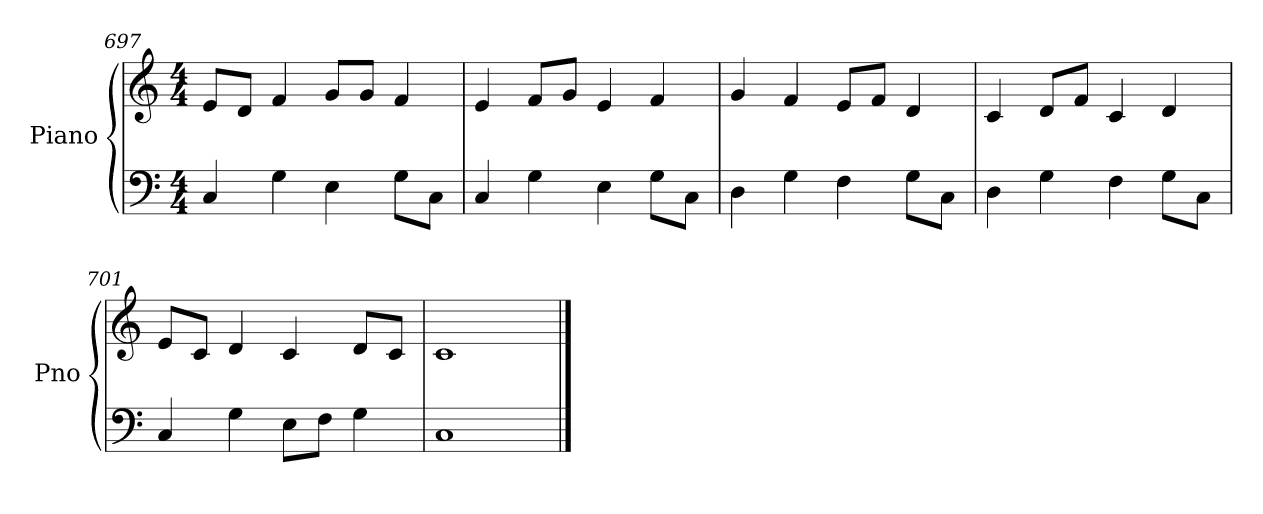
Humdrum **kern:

**kern	**kern
*part1	*part1
*staff2	*staff1
*I"Piano	*
*I'Pno	*
!!LO:LB:g=z
*clefF4	*clefG2
*k[]	*k[]
*M4/4	*M4/4
=697	=697
4C/	8e/L
.	8d/J
4G\	4f/
4E\	8g/L
.	8g/J
8G\L	4f/
8C\J	.
=698	=698
4C/	4e/
4G\	8f/L
.	8g/J
4E\	4e/
8G\L	4f/
8C\J	.
=699	=699
4D\	4g/
4G\	4f/
4F\	8e/L
.	8f/J
8G\L	4d/
8C\J	.
=700	=700
4D\	4c/
4G\	8d/L
.	8f/J
4F\	4c/
8G\L	4d/
8C\J	.
=701	=701
4C/	8e/L
.	8c/J
4G\	4d/
8E\L	4c/
8F\J	.
4G\	8d/L
.	8c/J
=702	=702
1C	1c
==	==
*-	*-
